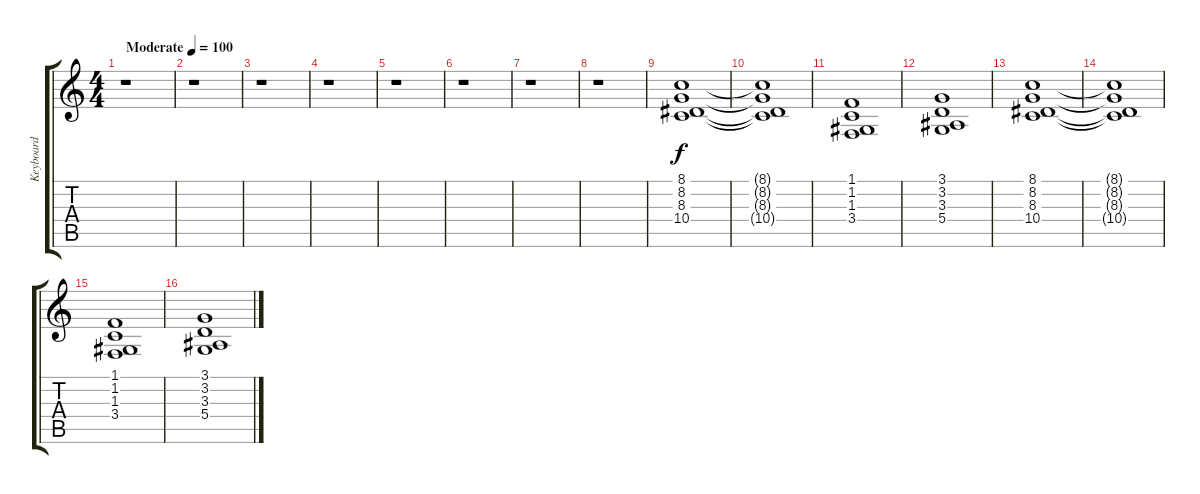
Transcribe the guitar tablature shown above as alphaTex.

\track ("Keyboard" "Keyboard") {instrument pad2warm}
\staff {score tabs}
\tuning (E4 B3 G3 D3 A2 E2) {hide}
\ts (4 4)
\tempo (100 "Moderate")
\clef g2
\ks c
r.1{dy f instrument pad2warm} |
r.1 |
r.1 |
r.1 |
r.1 |
r.1 |
r.1 |
r.1 |
(8.1 8.2 8.3 10.4).1 |
(8.1{t} 8.2{t} 8.3{t} 10.4{t}).1 |
(1.1 1.2 1.3 3.4).1 |
(3.1 3.2 3.3 5.4).1 |
(8.1 8.2 8.3 10.4).1 |
(8.1{t} 8.2{t} 8.3{t} 10.4{t}).1 |
(1.1 1.2 1.3 3.4).1 |
(3.1 3.2 3.3 5.4).1
